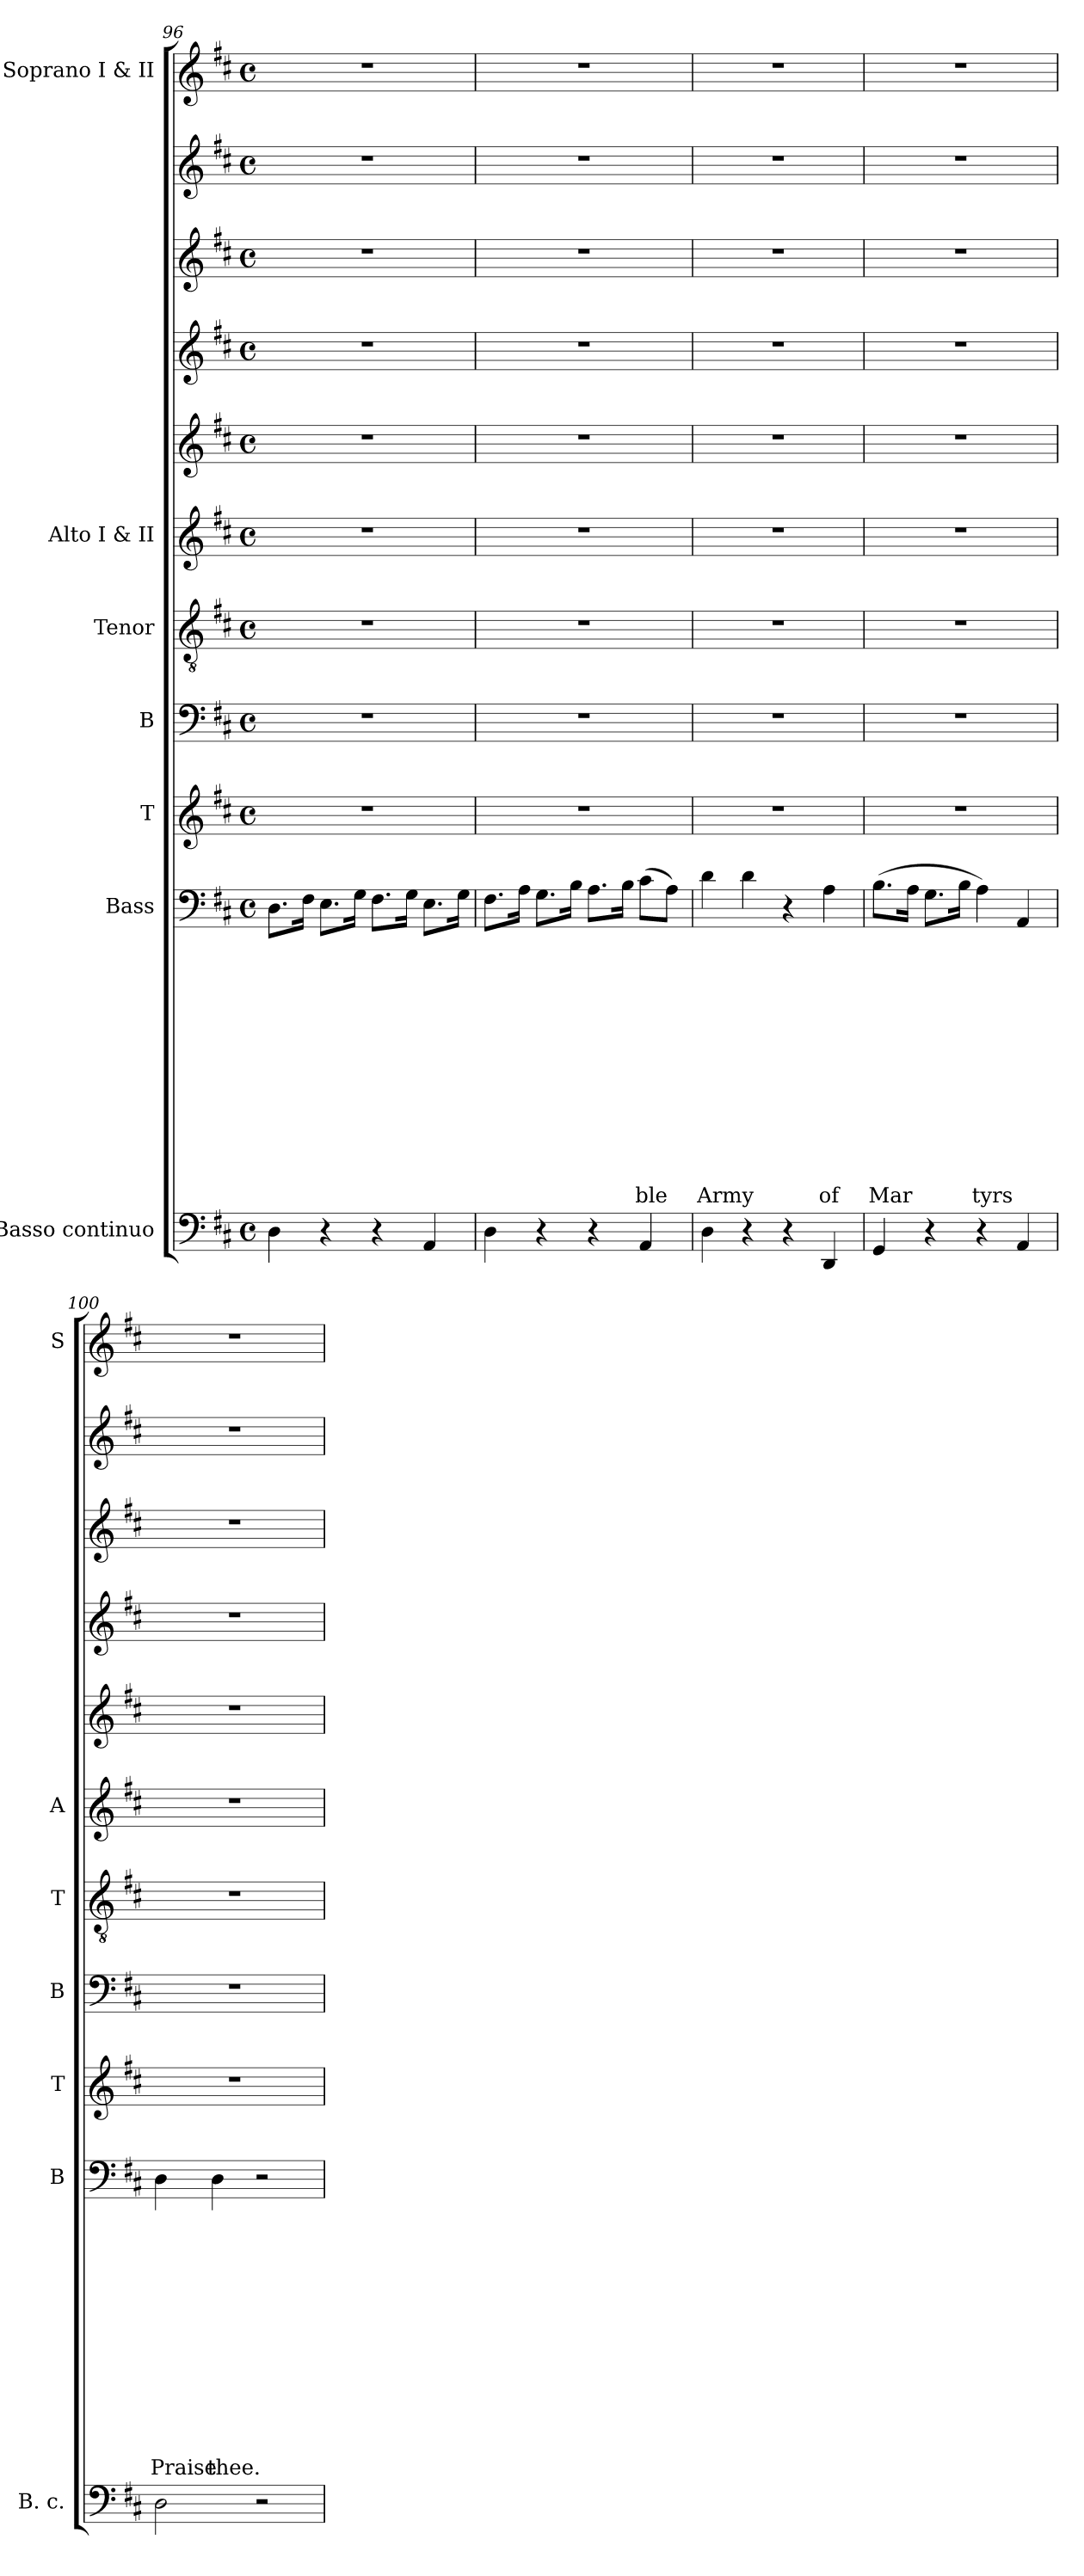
**kern	**kern	**text	**text	**text	**text	**text	**text	**text	**text	**text	**text	**text	**text	**text	**kern	**kern	**kern	**kern	**kern	**kern	**kern	**kern	**kern
*part11	*part10	*part10	*part10	*part10	*part10	*part10	*part10	*part10	*part10	*part10	*part10	*part10	*part10	*part10	*part9	*part8	*part7	*part6	*part5	*part4	*part3	*part2	*part1
*staff11	*staff10	*staff10	*staff10	*staff10	*staff10	*staff10	*staff10	*staff10	*staff10	*staff10	*staff10	*staff10	*staff10	*staff10	*staff9	*staff8	*staff7	*staff6	*staff5	*staff4	*staff3	*staff2	*staff1
*I"Basso continuo	*I"Bass	*	*	*	*	*	*	*	*	*	*	*	*	*	*I"T	*I"B	*I"Tenor	*I"Alto I & II	*	*	*	*	*I"Soprano I & II
*I'B. c.	*I'B	*	*	*	*	*	*	*	*	*	*	*	*	*	*I'T	*I'B	*I'T	*I'A	*	*	*	*	*I'S
*clefF4	*clefF4	*	*	*	*	*	*	*	*	*	*	*	*	*	*clefG2	*clefF4	*clefGv2	*clefG2	*clefG2	*clefG2	*clefG2	*clefG2	*clefG2
*ITrd7c12	*	*	*	*	*	*	*	*	*	*	*	*	*	*	*	*	*	*	*	*	*	*	*
*k[f#c#]	*k[f#c#]	*	*	*	*	*	*	*	*	*	*	*	*	*	*k[f#c#]	*k[f#c#]	*k[f#c#]	*k[f#c#]	*k[f#c#]	*k[f#c#]	*k[f#c#]	*k[f#c#]	*k[f#c#]
*D:	*D:	*	*	*	*	*	*	*	*	*	*	*	*	*	*D:	*D:	*D:	*D:	*D:	*D:	*D:	*D:	*D:
*M4/4	*M4/4	*	*	*	*	*	*	*	*	*	*	*	*	*	*M4/4	*M4/4	*M4/4	*M4/4	*M4/4	*M4/4	*M4/4	*M4/4	*M4/4
*met(c)	*met(c)	*	*	*	*	*	*	*	*	*	*	*	*	*	*met(c)	*met(c)	*met(c)	*met(c)	*met(c)	*met(c)	*met(c)	*met(c)	*met(c)
=96	=96	=96	=96	=96	=96	=96	=96	=96	=96	=96	=96	=96	=96	=96	=96	=96	=96	=96	=96	=96	=96	=96	=96
4DD\	8.D\L	.	.	.	.	.	.	.	.	.	.	.	.	.	1r	1r	1r	1r	1r	1r	1r	1r	1r
.	16F#\Jk	.	.	.	.	.	.	.	.	.	.	.	.	.	.	.	.	.	.	.	.	.	.
4r	8.E\L	.	.	.	.	.	.	.	.	.	.	.	.	.	.	.	.	.	.	.	.	.	.
.	16G\Jk	.	.	.	.	.	.	.	.	.	.	.	.	.	.	.	.	.	.	.	.	.	.
4r	8.F#\L	.	.	.	.	.	.	.	.	.	.	.	.	.	.	.	.	.	.	.	.	.	.
.	16G\Jk	.	.	.	.	.	.	.	.	.	.	.	.	.	.	.	.	.	.	.	.	.	.
4AAA/	8.E\L	.	.	.	.	.	.	.	.	.	.	.	.	.	.	.	.	.	.	.	.	.	.
.	16G\Jk	.	.	.	.	.	.	.	.	.	.	.	.	.	.	.	.	.	.	.	.	.	.
=97	=97	=97	=97	=97	=97	=97	=97	=97	=97	=97	=97	=97	=97	=97	=97	=97	=97	=97	=97	=97	=97	=97	=97
4DD\	8.F#\L	.	.	.	.	.	.	.	.	.	.	.	.	.	1r	1r	1r	1r	1r	1r	1r	1r	1r
.	16A\Jk	.	.	.	.	.	.	.	.	.	.	.	.	.	.	.	.	.	.	.	.	.	.
4r	8.G\L	.	.	.	.	.	.	.	.	.	.	.	.	.	.	.	.	.	.	.	.	.	.
.	16B\Jk	.	.	.	.	.	.	.	.	.	.	.	.	.	.	.	.	.	.	.	.	.	.
4r	8.A\L	.	.	.	.	.	.	.	.	.	.	.	.	.	.	.	.	.	.	.	.	.	.
.	16B\Jk	.	.	.	.	.	.	.	.	.	.	.	.	.	.	.	.	.	.	.	.	.	.
!	!	!	!	!	!	!	!	!	!	!	!	!	!	!LO:LY:b	!	!	!	!	!	!	!	!	!
4AAA/	(>8c#\L	.	.	.	.	.	.	.	.	.	.	.	.	-ble	.	.	.	.	.	.	.	.	.
.	8A\J)	.	.	.	.	.	.	.	.	.	.	.	.	.	.	.	.	.	.	.	.	.	.
=98	=98	=98	=98	=98	=98	=98	=98	=98	=98	=98	=98	=98	=98	=98	=98	=98	=98	=98	=98	=98	=98	=98	=98
!	!	!	!	!	!	!	!	!	!	!	!	!	!	!LO:LY:b	!	!	!	!	!	!	!	!	!
4DD\	4d\	.	.	.	.	.	.	.	.	.	.	.	.	Army	1r	1r	1r	1r	1r	1r	1r	1r	1r
4r	4d\	.	.	.	.	.	.	.	.	.	.	.	.	.	.	.	.	.	.	.	.	.	.
4r	4r	.	.	.	.	.	.	.	.	.	.	.	.	.	.	.	.	.	.	.	.	.	.
!	!	!	!	!	!	!	!	!	!	!	!	!	!	!LO:LY:b	!	!	!	!	!	!	!	!	!
4DDD/	4A\	.	.	.	.	.	.	.	.	.	.	.	.	of	.	.	.	.	.	.	.	.	.
=99	=99	=99	=99	=99	=99	=99	=99	=99	=99	=99	=99	=99	=99	=99	=99	=99	=99	=99	=99	=99	=99	=99	=99
!	!	!	!	!	!	!	!	!	!	!	!	!	!	!LO:LY:b	!	!	!	!	!	!	!	!	!
4GGG/	(>8.B\L	.	.	.	.	.	.	.	.	.	.	.	.	Mar	1r	1r	1r	1r	1r	1r	1r	1r	1r
.	16A\Jk	.	.	.	.	.	.	.	.	.	.	.	.	.	.	.	.	.	.	.	.	.	.
4r	8.G\L	.	.	.	.	.	.	.	.	.	.	.	.	.	.	.	.	.	.	.	.	.	.
.	16B\Jk	.	.	.	.	.	.	.	.	.	.	.	.	.	.	.	.	.	.	.	.	.	.
!	!	!	!	!	!	!	!	!	!	!	!	!	!	!LO:LY:b	!	!	!	!	!	!	!	!	!
4r	4A\)	.	.	.	.	.	.	.	.	.	.	.	.	tyrs	.	.	.	.	.	.	.	.	.
4AAA/	4AA/	.	.	.	.	.	.	.	.	.	.	.	.	.	.	.	.	.	.	.	.	.	.
=100	=100	=100	=100	=100	=100	=100	=100	=100	=100	=100	=100	=100	=100	=100	=100	=100	=100	=100	=100	=100	=100	=100	=100
!	!	!	!	!	!	!	!	!	!	!	!	!	!	!LO:LY:b	!	!	!	!	!	!	!	!	!
2DD\	4D\	.	.	.	.	.	.	.	.	.	.	.	.	Praise	1r	1r	1r	1r	1r	1r	1r	1r	1r
!	!	!	!	!	!	!	!	!	!	!	!	!	!	!LO:LY:b	!	!	!	!	!	!	!	!	!
.	4D\	.	.	.	.	.	.	.	.	.	.	.	.	thee.	.	.	.	.	.	.	.	.	.
2r	2r	.	.	.	.	.	.	.	.	.	.	.	.	.	.	.	.	.	.	.	.	.	.
=	=	=	=	=	=	=	=	=	=	=	=	=	=	=	=	=	=	=	=	=	=	=	=
*-	*-	*-	*-	*-	*-	*-	*-	*-	*-	*-	*-	*-	*-	*-	*-	*-	*-	*-	*-	*-	*-	*-	*-
